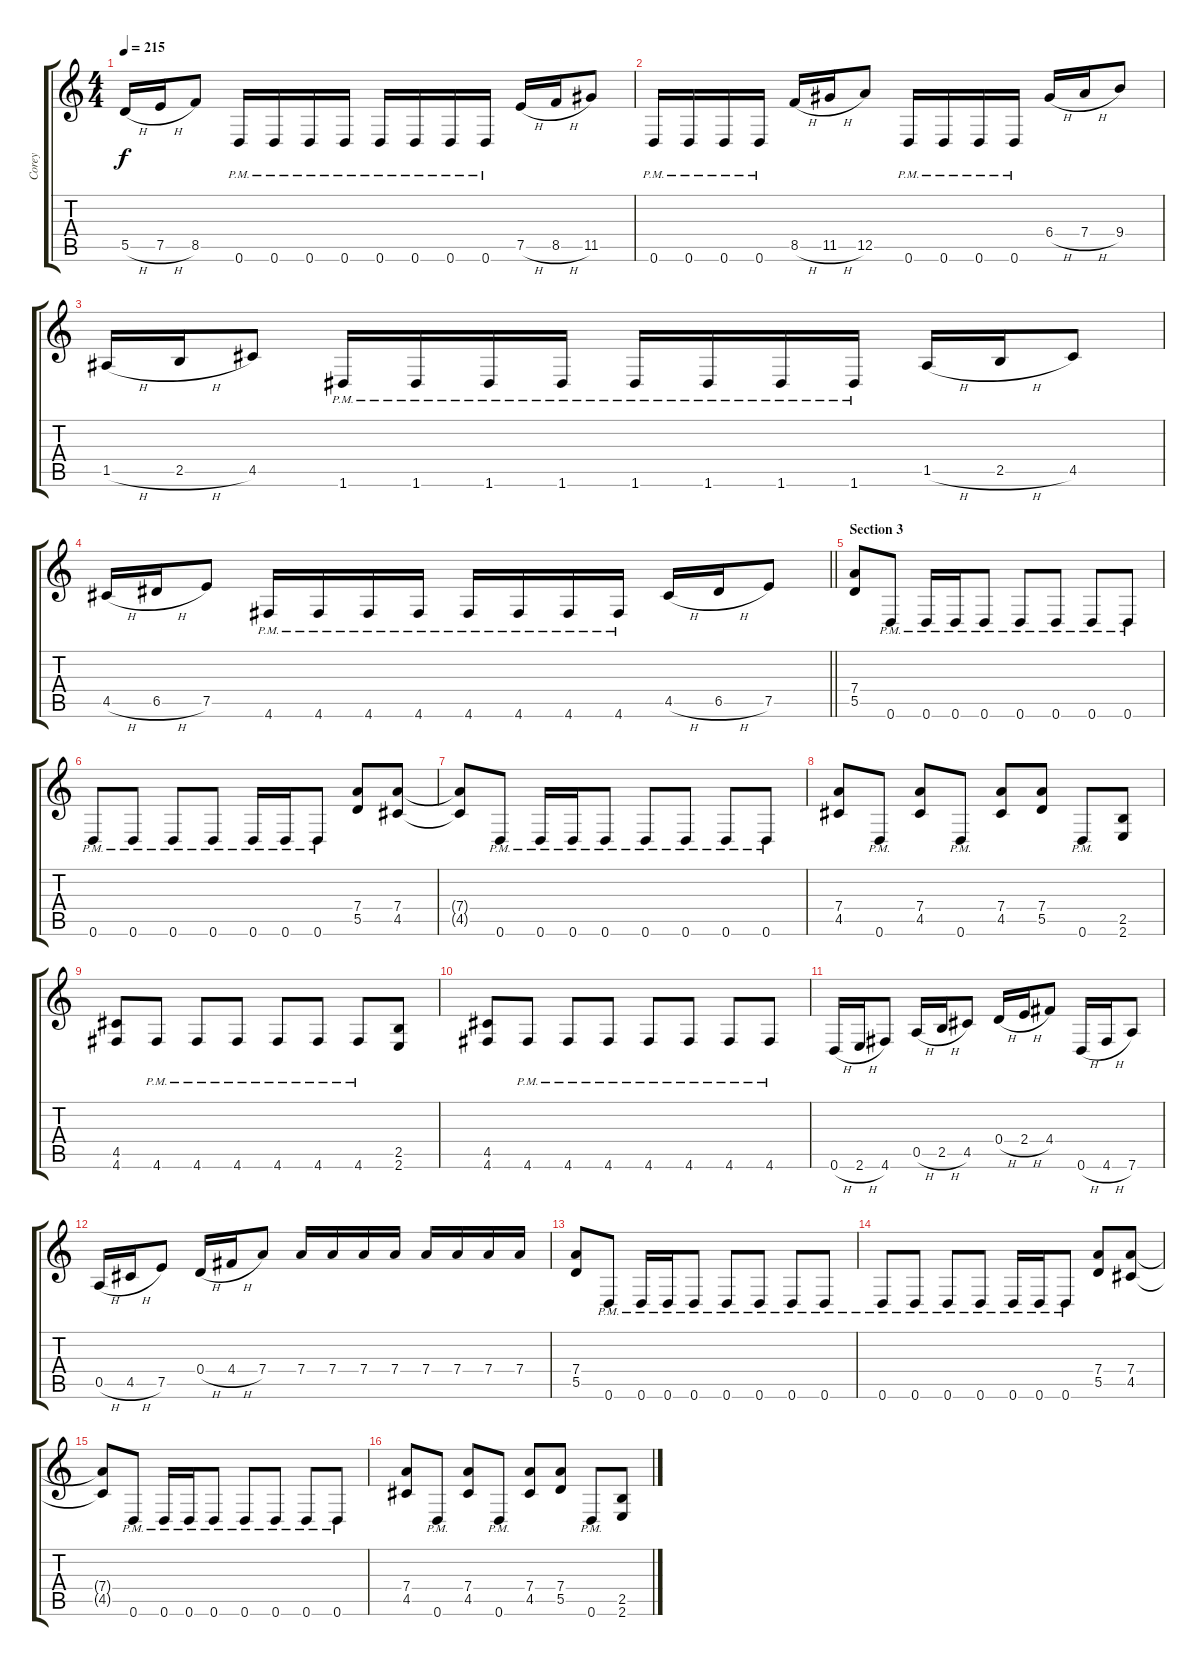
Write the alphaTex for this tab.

\track ("Corey" "Corey") {instrument distortionguitar}
\staff {score tabs}
\tuning (E4 B3 G3 D3 A2 D2) {hide}
\ts (4 4)
\tempo 215
\clef g2
\ks c
5.5{h}.16{dy f} 7.5{h}.16 8.5.8 0.6{pm}.16 0.6{pm}.16 0.6{pm}.16 0.6{pm}.16 0.6{pm}.16 0.6{pm}.16 0.6{pm}.16 0.6{pm}.16 7.5{h}.16 8.5{h}.16 11.5.8 |
0.6{pm}.16 0.6{pm}.16 0.6{pm}.16 0.6{pm}.16 8.5{h}.16 11.5{h}.16 12.5.8 0.6{pm}.16 0.6{pm}.16 0.6{pm}.16 0.6{pm}.16 6.4{h}.16 7.4{h}.16 9.4.8 |
1.5{h}.16 2.5{h}.16 4.5.8 1.6{pm}.16 1.6{pm}.16 1.6{pm}.16 1.6{pm}.16 1.6{pm}.16 1.6{pm}.16 1.6{pm}.16 1.6{pm}.16 1.5{h}.16 2.5{h}.16 4.5.8 |
\barLineRight lightlight
4.5{h}.16 6.5{h}.16 7.5.8 4.6{pm}.16 4.6{pm}.16 4.6{pm}.16 4.6{pm}.16 4.6{pm}.16 4.6{pm}.16 4.6{pm}.16 4.6{pm}.16 4.5{h}.16 6.5{h}.16 7.5.8 |
\section ("" "Section 3")
(7.4 5.5).8 0.6{pm}.8 0.6{pm}.16 0.6{pm}.16 0.6{pm}.8 0.6{pm}.8 0.6{pm}.8 0.6{pm}.8 0.6{pm}.8 |
0.6{pm}.8 0.6{pm}.8 0.6{pm}.8 0.6{pm}.8 0.6{pm}.16 0.6{pm}.16 0.6{pm}.8 (7.4 5.5).8 (7.4 4.5).8 |
(7.4{t} 4.5{t}).8 0.6{pm}.8 0.6{pm}.16 0.6{pm}.16 0.6{pm}.8 0.6{pm}.8 0.6{pm}.8 0.6{pm}.8 0.6{pm}.8 |
(7.4 4.5).8 0.6{pm}.8 (7.4 4.5).8 0.6{pm}.8 (7.4 4.5).8 (7.4 5.5).8 0.6{pm}.8 (2.5 2.6).8 |
(4.5 4.6).8 4.6{pm}.8 4.6{pm}.8 4.6{pm}.8 4.6{pm}.8 4.6{pm}.8 4.6{pm}.8 (2.5 2.6).8 |
(4.5 4.6).8 4.6{pm}.8 4.6{pm}.8 4.6{pm}.8 4.6{pm}.8 4.6{pm}.8 4.6{pm}.8 4.6{pm}.8 |
0.6{h}.16 2.6{h}.16 4.6.8 0.5{h}.16 2.5{h}.16 4.5.8 0.4{h}.16 2.4{h}.16 4.4.8 0.6{h}.16 4.6{h}.16 7.6.8 |
0.5{h}.16 4.5{h}.16 7.5.8 0.4{h}.16 4.4{h}.16 7.4.8 7.4.16 7.4.16 7.4.16 7.4.16 7.4.16 7.4.16 7.4.16 7.4.16 |
(7.4 5.5).8 0.6{pm}.8 0.6{pm}.16 0.6{pm}.16 0.6{pm}.8 0.6{pm}.8 0.6{pm}.8 0.6{pm}.8 0.6{pm}.8 |
0.6{pm}.8 0.6{pm}.8 0.6{pm}.8 0.6{pm}.8 0.6{pm}.16 0.6{pm}.16 0.6{pm}.8 (7.4 5.5).8 (7.4 4.5).8 |
(7.4{t} 4.5{t}).8 0.6{pm}.8 0.6{pm}.16 0.6{pm}.16 0.6{pm}.8 0.6{pm}.8 0.6{pm}.8 0.6{pm}.8 0.6{pm}.8 |
(7.4 4.5).8 0.6{pm}.8 (7.4 4.5).8 0.6{pm}.8 (7.4 4.5).8 (7.4 5.5).8 0.6{pm}.8 (2.5 2.6).8
